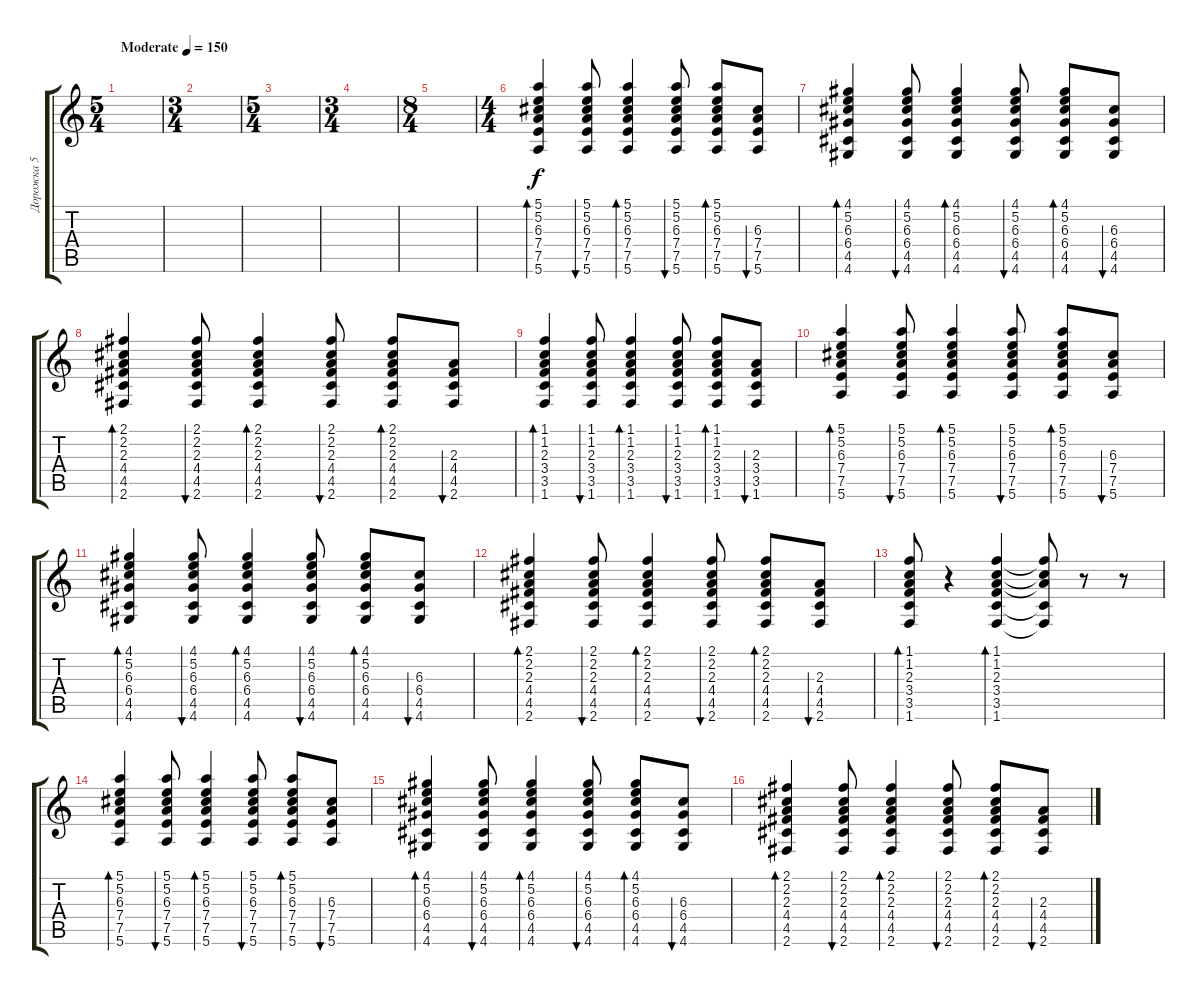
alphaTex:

\track ("Дорожка 5" "Дорожка 5") {instrument acousticguitarsteel}
\staff {score tabs}
\tuning (E4 B3 G3 D3 A2 E2) {hide}
\ts (5 4)
\tempo (150 "Moderate")
\clef g2
\ks c
|
\ts (3 4)
|
\ts (5 4)
|
\ts (3 4)
|
\ts (8 4)
|
\ts (4 4)
(5.1 5.2 6.3 7.4 7.5 5.6).4{bd 30} (5.1 5.2 6.3 7.4 7.5 5.6).8{bu 30} (5.1 5.2 6.3 7.4 7.5 5.6).4{bd 30} (5.1 5.2 6.3 7.4 7.5 5.6).8{bu 30} (5.1 5.2 6.3 7.4 7.5 5.6).8{bd 30} (6.3 7.4 7.5 5.6).8{bu 30} |
(4.1 5.2 6.3 6.4 4.5 4.6).4{bd 30} (4.1 5.2 6.3 6.4 4.5 4.6).8{bu 30} (4.1 5.2 6.3 6.4 4.5 4.6).4{bd 30} (4.1 5.2 6.3 6.4 4.5 4.6).8{bu 30} (4.1 5.2 6.3 6.4 4.5 4.6).8{bd 30} (6.3 6.4 4.5 4.6).8{bu 30} |
(2.1 2.2 2.3 4.4 4.5 2.6).4{bd 30} (2.1 2.2 2.3 4.4 4.5 2.6).8{bu 30} (2.1 2.2 2.3 4.4 4.5 2.6).4{bd 30} (2.1 2.2 2.3 4.4 4.5 2.6).8{bu 30} (2.1 2.2 2.3 4.4 4.5 2.6).8{bd 30} (2.3 4.4 4.5 2.6).8{bu 30} |
(1.1 1.2 2.3 3.4 3.5 1.6).4{bd 30} (1.1 1.2 2.3 3.4 3.5 1.6).8{bu 30} (1.1 1.2 2.3 3.4 3.5 1.6).4{bd 30} (1.1 1.2 2.3 3.4 3.5 1.6).8{bu 30} (1.1 1.2 2.3 3.4 3.5 1.6).8{bd 30} (2.3 3.4 3.5 1.6).8{bu 30} |
(5.1 5.2 6.3 7.4 7.5 5.6).4{bd 30} (5.1 5.2 6.3 7.4 7.5 5.6).8{bu 30} (5.1 5.2 6.3 7.4 7.5 5.6).4{bd 30} (5.1 5.2 6.3 7.4 7.5 5.6).8{bu 30} (5.1 5.2 6.3 7.4 7.5 5.6).8{bd 30} (6.3 7.4 7.5 5.6).8{bu 30} |
(4.1 5.2 6.3 6.4 4.5 4.6).4{bd 30} (4.1 5.2 6.3 6.4 4.5 4.6).8{bu 30} (4.1 5.2 6.3 6.4 4.5 4.6).4{bd 30} (4.1 5.2 6.3 6.4 4.5 4.6).8{bu 30} (4.1 5.2 6.3 6.4 4.5 4.6).8{bd 30} (6.3 6.4 4.5 4.6).8{bu 30} |
(2.1 2.2 2.3 4.4 4.5 2.6).4{bd 30} (2.1 2.2 2.3 4.4 4.5 2.6).8{bu 30} (2.1 2.2 2.3 4.4 4.5 2.6).4{bd 30} (2.1 2.2 2.3 4.4 4.5 2.6).8{bu 30} (2.1 2.2 2.3 4.4 4.5 2.6).8{bd 30} (2.3 4.4 4.5 2.6).8{bu 30} |
(1.1 1.2 2.3 3.4 3.5 1.6).8{bd 30} r.4 (1.1 1.2 2.3 3.4 3.5 1.6).4{bd 30} (1.1{t} 1.2{t} 2.3{t} 3.5{t} 1.6{t}).8 r.8 r.8 |
(5.1 5.2 6.3 7.4 7.5 5.6).4{bd 30} (5.1 5.2 6.3 7.4 7.5 5.6).8{bu 30} (5.1 5.2 6.3 7.4 7.5 5.6).4{bd 30} (5.1 5.2 6.3 7.4 7.5 5.6).8{bu 30} (5.1 5.2 6.3 7.4 7.5 5.6).8{bd 30} (6.3 7.4 7.5 5.6).8{bu 30} |
(4.1 5.2 6.3 6.4 4.5 4.6).4{bd 30} (4.1 5.2 6.3 6.4 4.5 4.6).8{bu 30} (4.1 5.2 6.3 6.4 4.5 4.6).4{bd 30} (4.1 5.2 6.3 6.4 4.5 4.6).8{bu 30} (4.1 5.2 6.3 6.4 4.5 4.6).8{bd 30} (6.3 6.4 4.5 4.6).8{bu 30} |
(2.1 2.2 2.3 4.4 4.5 2.6).4{bd 30} (2.1 2.2 2.3 4.4 4.5 2.6).8{bu 30} (2.1 2.2 2.3 4.4 4.5 2.6).4{bd 30} (2.1 2.2 2.3 4.4 4.5 2.6).8{bu 30} (2.1 2.2 2.3 4.4 4.5 2.6).8{bd 30} (2.3 4.4 4.5 2.6).8{bu 30}
